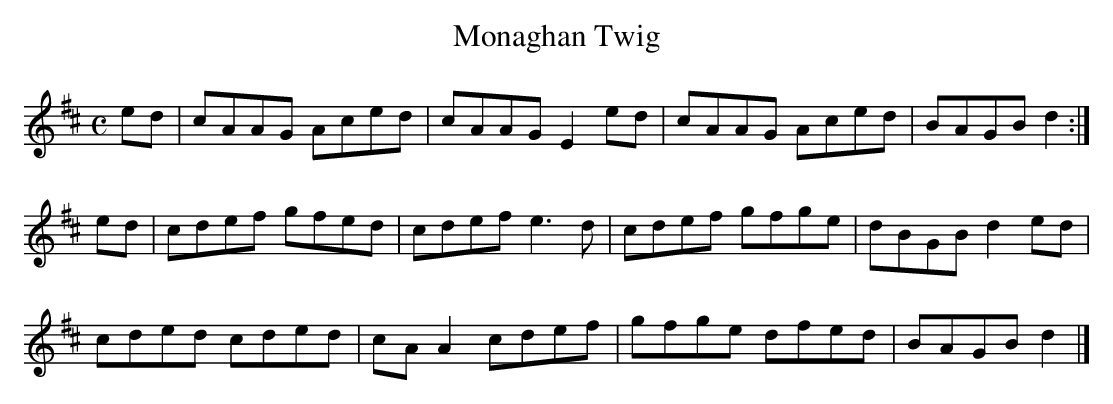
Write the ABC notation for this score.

X:1
T:Monaghan Twig
M:C
L:1/8
K:A Mixolydian
ed|cAAG Aced|cAAG E2ed|cAAG Aced|BAGB d2:|!
ed|cdef gfed|cdef e3d|cdef gfge|dBGB d2ed|!
cded cded|cAA2 cdef|gfge dfed|BAGB d2|]!
